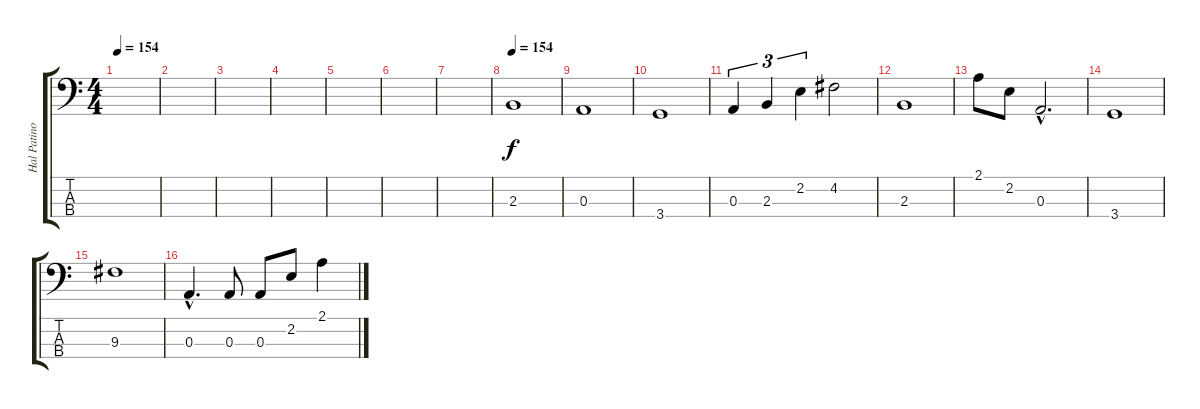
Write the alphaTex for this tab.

\track ("Hal Patino" "Hal Patino") {instrument electricbassfinger}
\staff {score tabs}
\tuning (G2 D2 A1 E1) {hide}
\ts (4 4)
\tempo 154
\clef f4
\ks c
|
|
|
|
|
|
|
\tempo 154
2.3.1 |
0.3.1 |
3.4.1 |
0.3.4{tu (3 2)} 2.3.4{tu (3 2)} 2.2.4{tu (3 2)} 4.2.2 |
2.3.1 |
2.1.8 2.2.8 0.3{hac}.2{d} |
3.4.1 |
9.3.1 |
0.3{hac}.4{d} 0.3.8 0.3.8 2.2.8 2.1.4
